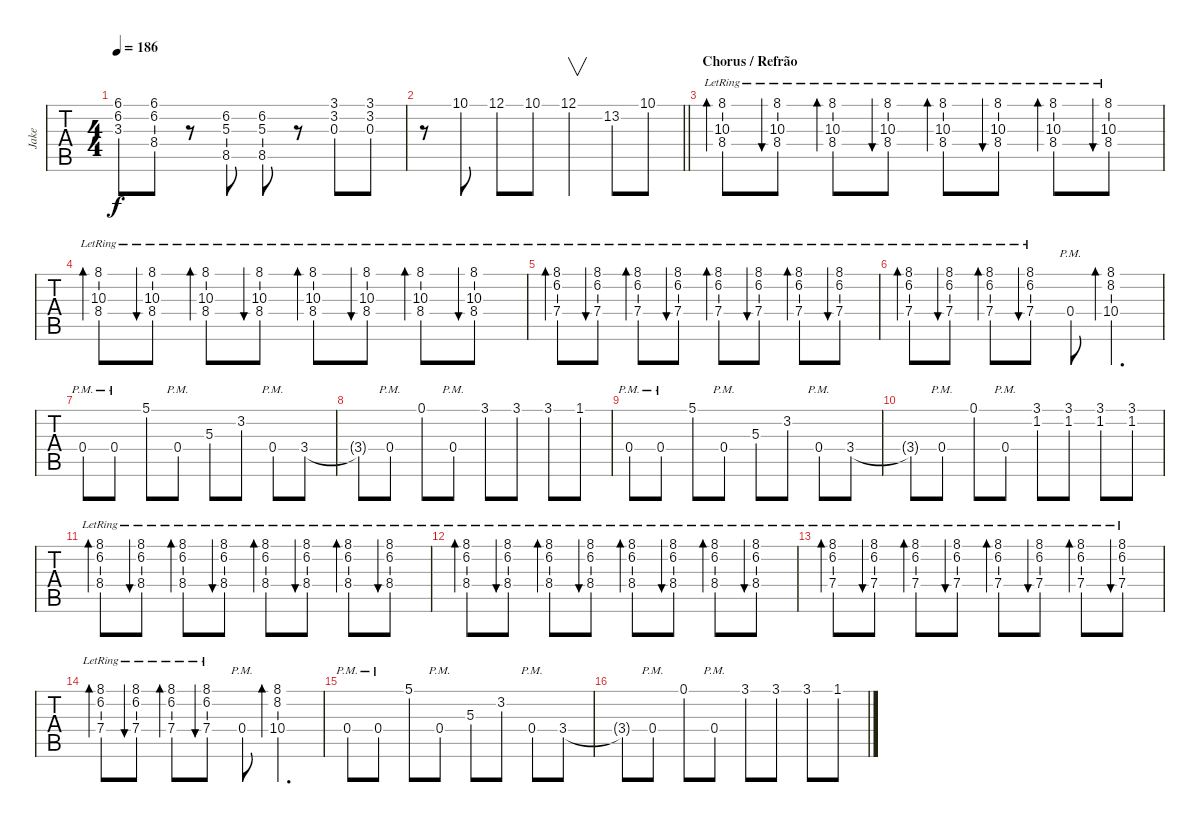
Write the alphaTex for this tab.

\track ("Jake" "Jake") {instrument electricguitarjazz}
\staff {tabs}
\tuning (Eb4 Bb3 Gb3 Db3 Ab2 Db2) {hide}
\ts (4 4)
\tempo 186
\clef g2
\ks c
(6.1 6.2 3.3).8{dy f} (6.1 6.2 8.4).8 r.8 (6.2 5.3 8.5).8 (6.2 5.3 8.5).8 r.8 (3.1 3.2 0.3).8 (3.1 3.2 0.3).8 |
\barLineRight lightlight
r.8 10.1.8 12.1.8 10.1.8 12.1.4{v} 13.2.8 10.1.8 |
\section ("" "Chorus / Refrão")
(8.1{lr} 10.3{lr} 8.4{lr}).8{bd 60} (8.1{lr} 10.3{lr} 8.4{lr}).8{bu 60} (8.1{lr} 10.3{lr} 8.4{lr}).8{bd 60} (8.1{lr} 10.3{lr} 8.4{lr}).8{bu 60} (8.1{lr} 10.3{lr} 8.4{lr}).8{bd 60} (8.1{lr} 10.3{lr} 8.4{lr}).8{bu 60} (8.1{lr} 10.3{lr} 8.4{lr}).8{bd 60} (8.1{lr} 10.3{lr} 8.4{lr}).8{bu 60} |
(8.1{lr} 10.3{lr} 8.4{lr}).8{bd 60} (8.1{lr} 10.3{lr} 8.4{lr}).8{bu 60} (8.1{lr} 10.3{lr} 8.4{lr}).8{bd 60} (8.1{lr} 10.3{lr} 8.4{lr}).8{bu 60} (8.1{lr} 10.3{lr} 8.4{lr}).8{bd 60} (8.1{lr} 10.3{lr} 8.4{lr}).8{bu 60} (8.1{lr} 10.3{lr} 8.4{lr}).8{bd 60} (8.1{lr} 10.3{lr} 8.4{lr}).8{bu 60} |
(8.1{lr} 6.2{lr} 7.4{lr}).8{bd 60} (8.1{lr} 6.2{lr} 7.4{lr}).8{bu 60} (8.1{lr} 6.2{lr} 7.4{lr}).8{bd 60} (8.1{lr} 6.2{lr} 7.4{lr}).8{bu 60} (8.1{lr} 6.2{lr} 7.4{lr}).8{bd 60} (8.1{lr} 6.2{lr} 7.4{lr}).8{bu 60} (8.1{lr} 6.2{lr} 7.4{lr}).8{bd 60} (8.1{lr} 6.2{lr} 7.4{lr}).8{bu 60} |
(8.1{lr} 6.2{lr} 7.4{lr}).8{bd 60} (8.1{lr} 6.2{lr} 7.4{lr}).8{bu 60} (8.1{lr} 6.2{lr} 7.4{lr}).8{bd 60} (8.1{lr} 6.2{lr} 7.4{lr}).8{bu 60} 0.4{pm}.8 (8.1 8.2 10.4).4{d bd 60} |
0.4{pm}.8 0.4{pm}.8 5.1.8 0.4{pm}.8 5.3.8 3.2.8 0.4{pm}.8 3.4.8 |
3.4{t}.8 0.4{pm}.8 0.1.8 0.4{pm}.8 3.1.8 3.1.8 3.1.8 1.1.8 |
0.4{pm}.8 0.4{pm}.8 5.1.8 0.4{pm}.8 5.3.8 3.2.8 0.4{pm}.8 3.4.8 |
3.4{t}.8 0.4{pm}.8 0.1.8 0.4{pm}.8 (3.1 1.2).8 (3.1 1.2).8 (3.1 1.2).8 (3.1 1.2).8 |
(8.1{lr} 6.2{lr} 8.4{lr}).8{bd 60} (8.1{lr} 6.2{lr} 8.4{lr}).8{bu 60} (8.1{lr} 6.2{lr} 8.4{lr}).8{bd 60} (8.1{lr} 6.2{lr} 8.4{lr}).8{bu 60} (8.1{lr} 6.2{lr} 8.4{lr}).8{bd 60} (8.1{lr} 6.2{lr} 8.4{lr}).8{bu 60} (8.1{lr} 6.2{lr} 8.4{lr}).8{bd 60} (8.1{lr} 6.2{lr} 8.4{lr}).8{bu 60} |
(8.1{lr} 6.2{lr} 8.4{lr}).8{bd 60} (8.1{lr} 6.2{lr} 8.4{lr}).8{bu 60} (8.1{lr} 6.2{lr} 8.4{lr}).8{bd 60} (8.1{lr} 6.2{lr} 8.4{lr}).8{bu 60} (8.1{lr} 6.2{lr} 8.4{lr}).8{bd 60} (8.1{lr} 6.2{lr} 8.4{lr}).8{bu 60} (8.1{lr} 6.2{lr} 8.4{lr}).8{bd 60} (8.1{lr} 6.2{lr} 8.4{lr}).8{bu 60} |
(8.1{lr} 6.2{lr} 7.4{lr}).8{bd 60} (8.1{lr} 6.2{lr} 7.4{lr}).8{bu 60} (8.1{lr} 6.2{lr} 7.4{lr}).8{bd 60} (8.1{lr} 6.2{lr} 7.4{lr}).8{bu 60} (8.1{lr} 6.2{lr} 7.4{lr}).8{bd 60} (8.1{lr} 6.2{lr} 7.4{lr}).8{bu 60} (8.1{lr} 6.2{lr} 7.4{lr}).8{bd 60} (8.1{lr} 6.2{lr} 7.4{lr}).8{bu 60} |
(8.1{lr} 6.2{lr} 7.4{lr}).8{bd 60} (8.1{lr} 6.2{lr} 7.4{lr}).8{bu 60} (8.1{lr} 6.2{lr} 7.4{lr}).8{bd 60} (8.1{lr} 6.2{lr} 7.4{lr}).8{bu 60} 0.4{pm}.8 (8.1 8.2 10.4).4{d bd 60} |
0.4{pm}.8 0.4{pm}.8 5.1.8 0.4{pm}.8 5.3.8 3.2.8 0.4{pm}.8 3.4.8 |
3.4{t}.8 0.4{pm}.8 0.1.8 0.4{pm}.8 3.1.8 3.1.8 3.1.8 1.1.8
